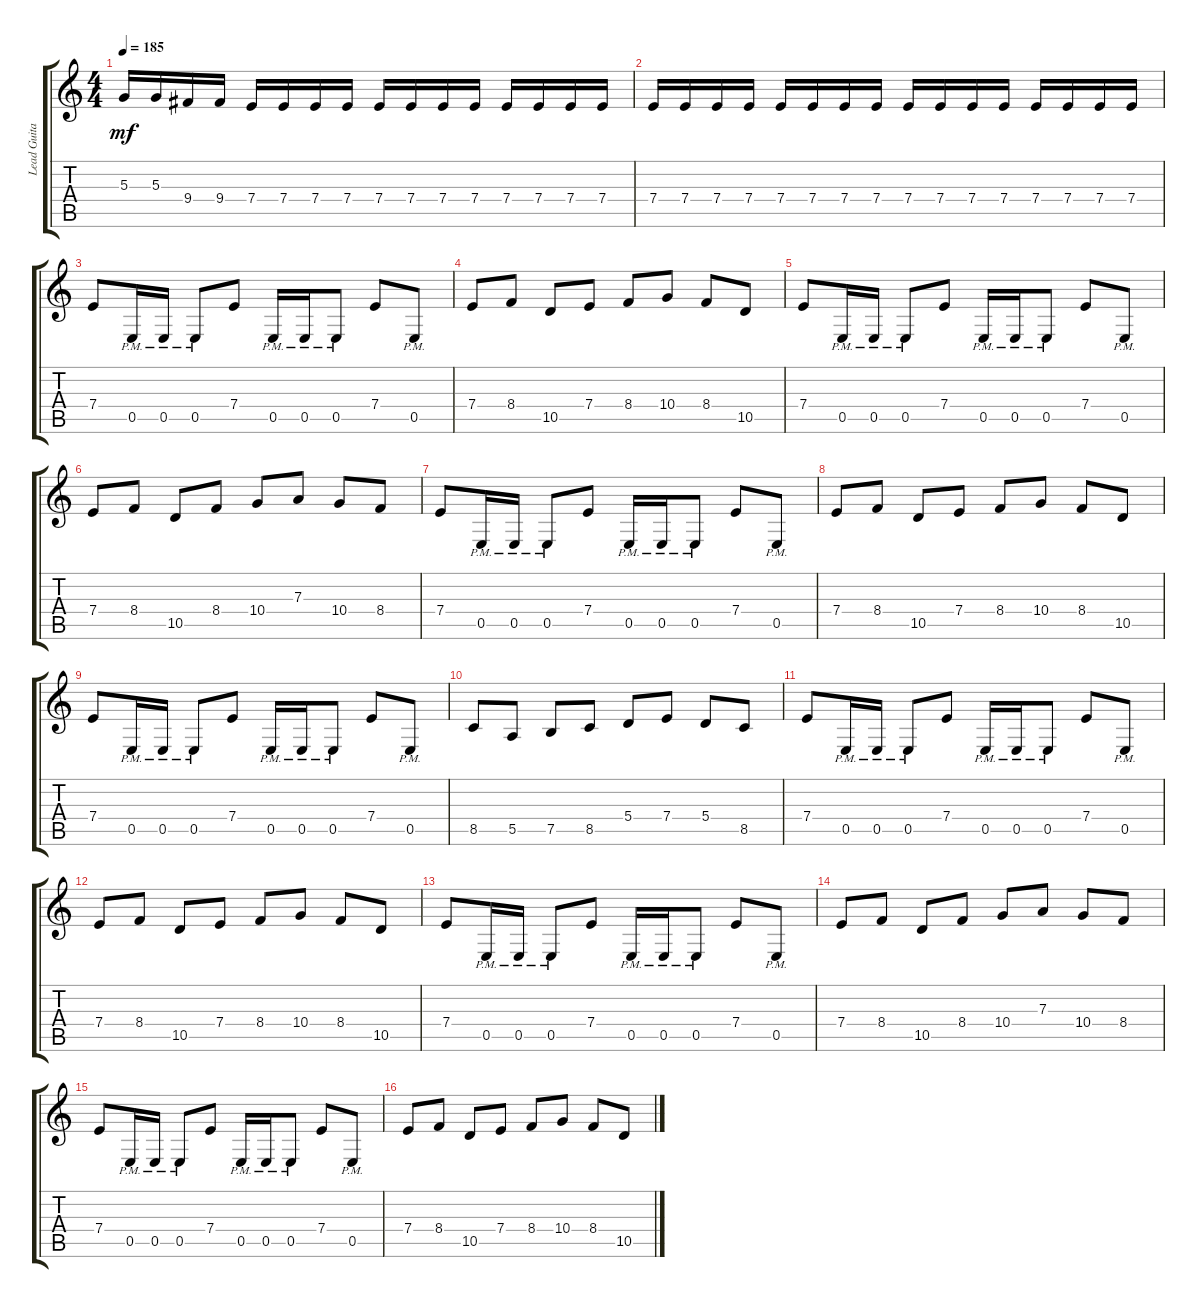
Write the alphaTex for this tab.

\track ("Lead Guitar" "Lead Guita") {instrument distortionguitar}
\staff {score tabs}
\tuning (B3 Gb3 D3 A2 E2 B1) {hide}
\ts (4 4)
\tempo 185
\clef g2
\ks c
5.3.16{dy mf} 5.3.16 9.4.16 9.4.16 7.4.16 7.4.16 7.4.16 7.4.16 7.4.16 7.4.16 7.4.16 7.4.16 7.4.16 7.4.16 7.4.16 7.4.16 |
7.4.16 7.4.16 7.4.16 7.4.16 7.4.16 7.4.16 7.4.16 7.4.16 7.4.16 7.4.16 7.4.16 7.4.16 7.4.16 7.4.16 7.4.16 7.4.16 |
7.4.8 0.5{pm}.16 0.5{pm}.16 0.5{pm}.8 7.4.8 0.5{pm}.16 0.5{pm}.16 0.5{pm}.8 7.4.8 0.5{pm}.8 |
7.4.8 8.4.8 10.5.8 7.4.8 8.4.8 10.4.8 8.4.8 10.5.8 |
7.4.8 0.5{pm}.16 0.5{pm}.16 0.5{pm}.8 7.4.8 0.5{pm}.16 0.5{pm}.16 0.5{pm}.8 7.4.8 0.5{pm}.8 |
7.4.8 8.4.8 10.5.8 8.4.8 10.4.8 7.3.8 10.4.8 8.4.8 |
7.4.8 0.5{pm}.16 0.5{pm}.16 0.5{pm}.8 7.4.8 0.5{pm}.16 0.5{pm}.16 0.5{pm}.8 7.4.8 0.5{pm}.8 |
7.4.8 8.4.8 10.5.8 7.4.8 8.4.8 10.4.8 8.4.8 10.5.8 |
7.4.8 0.5{pm}.16 0.5{pm}.16 0.5{pm}.8 7.4.8 0.5{pm}.16 0.5{pm}.16 0.5{pm}.8 7.4.8 0.5{pm}.8 |
8.5.8 5.5.8 7.5.8 8.5.8 5.4.8 7.4.8 5.4.8 8.5.8 |
7.4.8 0.5{pm}.16 0.5{pm}.16 0.5{pm}.8 7.4.8 0.5{pm}.16 0.5{pm}.16 0.5{pm}.8 7.4.8 0.5{pm}.8 |
7.4.8 8.4.8 10.5.8 7.4.8 8.4.8 10.4.8 8.4.8 10.5.8 |
7.4.8 0.5{pm}.16 0.5{pm}.16 0.5{pm}.8 7.4.8 0.5{pm}.16 0.5{pm}.16 0.5{pm}.8 7.4.8 0.5{pm}.8 |
7.4.8 8.4.8 10.5.8 8.4.8 10.4.8 7.3.8 10.4.8 8.4.8 |
7.4.8 0.5{pm}.16 0.5{pm}.16 0.5{pm}.8 7.4.8 0.5{pm}.16 0.5{pm}.16 0.5{pm}.8 7.4.8 0.5{pm}.8 |
7.4.8 8.4.8 10.5.8 7.4.8 8.4.8 10.4.8 8.4.8 10.5.8
